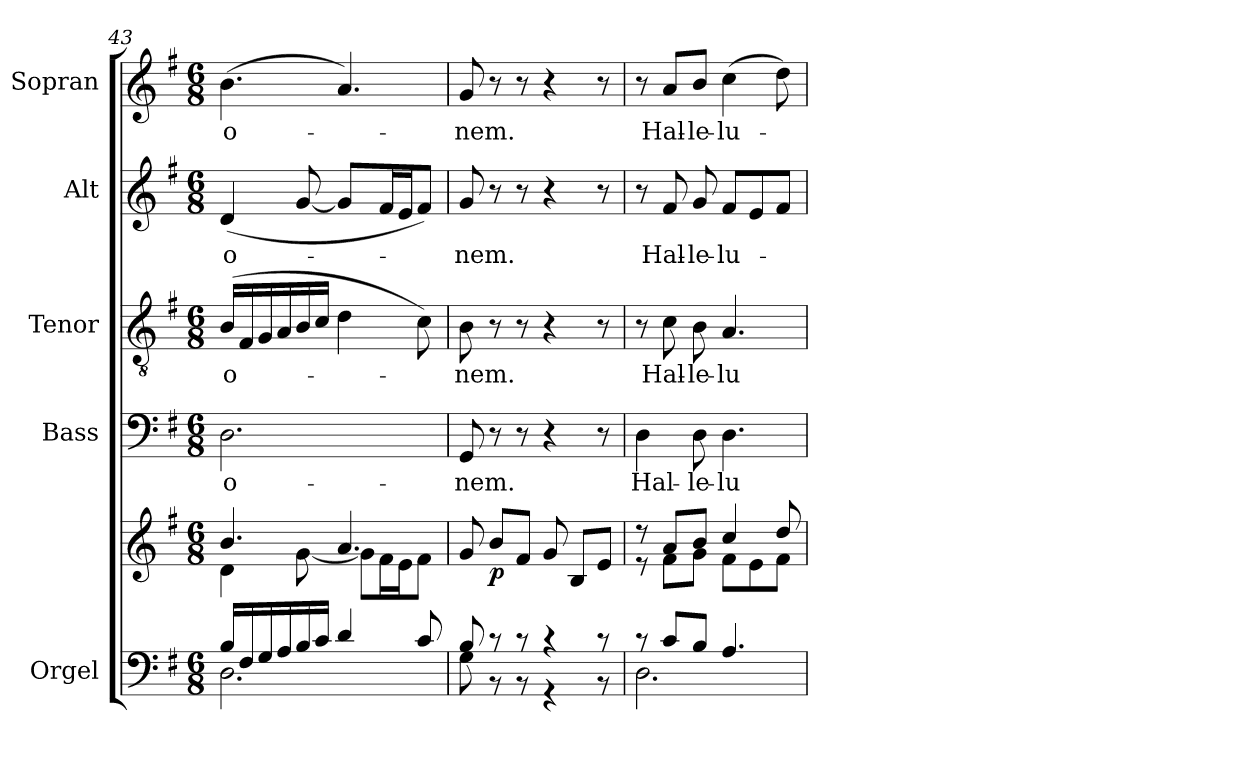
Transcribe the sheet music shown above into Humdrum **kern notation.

**kern	**kern	**dynam	**kern	**text	**kern	**text	**kern	**text	**kern	**text
*part5	*part5	*part5	*part4	*part4	*part3	*part3	*part2	*part2	*part1	*part1
*staff6	*staff5	*staff5/6	*staff4	*staff4	*staff3	*staff3	*staff2	*staff2	*staff1	*staff1
*I"Orgel	*	*	*I"Bass	*	*I"Tenor	*	*I"Alt	*	*I"Sopran	*
*I'Org.	*	*	*I'B.	*	*I'T.	*	*I'A.	*	*I'S.	*
*clefF4	*clefG2	*	*clefF4	*	*clefGv2	*	*clefG2	*	*clefG2	*
*k[f#]	*k[f#]	*	*k[f#]	*	*k[f#]	*	*k[f#]	*	*k[f#]	*
*G:	*G:	*	*G:	*	*G:	*	*G:	*	*G:	*
*M6/8	*M6/8	*	*M6/8	*	*M6/8	*	*M6/8	*	*M6/8	*
=43	=43	=43	=43	=43	=43	=43	=43	=43	=43	=43
*^	*^	*	*	*	*	*	*	*	*	*
!	!	!	!	!	!	!LO:LY:b	!	!LO:LY:b	!	!LO:LY:b	!	!LO:LY:b
16B/LL	2.D\	4.b/	4d\	.	2.D\	-o-	(>16B/LL	-o-	(<4d/	-o-	(>4.b\	-o-
16F#/	.	.	.	.	.	.	16F#/	.	.	.	.	.
16G/	.	.	.	.	.	.	16G/	.	.	.	.	.
16A/	.	.	.	.	.	.	16A/	.	.	.	.	.
16B/	.	.	[<8g\	.	.	.	16B/	.	[8g/	.	.	.
16c/JJ	.	.	.	.	.	.	16c/JJ	.	.	.	.	.
4d/	.	4.a/	8g\L]	.	.	.	4d\	.	8g/L]	.	4.a/)	.
.	.	.	16f#\L	.	.	.	.	.	16f#/L	.	.	.
.	.	.	16e\J	.	.	.	.	.	16e/J	.	.	.
8c/	.	.	8f#\J	.	.	.	8c\)	.	8f#/J)	.	.	.
=44	=44	=44	=44	=44	=44	=44	=44	=44	=44	=44	=44	=44
!	!	!	!	!	!	!LO:LY:b	!	!LO:LY:b	!	!LO:LY:b	!	!LO:LY:b
*	*	*v	*v	*	*	*	*	*	*	*	*	*
8B/	8G\	8g/	.	8GG/	-nem.	8B\	-nem.	8g/	-nem.	8g/	-nem.
!	!	!	!LO:DY:b	!	!	!	!	!	!	!	!
8r	8r	8b/L	p	8r	.	8r	.	8r	.	8r	.
8r	8r	8f#/J	.	8r	.	8r	.	8r	.	8r	.
4r	4r	8g/	.	4r	.	4r	.	4r	.	4r	.
.	.	8B/L	.	.	.	.	.	.	.	.	.
8r	8r	8e/J	.	8r	.	8r	.	8r	.	8r	.
!!LO:PB:g=z
=45	=45	=45	=45	=45	=45	=45	=45	=45	=45	=45	=45
*	*	*^	*	*	*	*	*	*	*	*	*
!	!	!	!	!	!	!LO:LY:b	!	!	!	!	!	!
8rc	2.D\	8r	8r	.	4D\	Hal-	8r	.	8r	.	8r	.
!	!	!	!	!	!	!	!	!LO:LY:b	!	!LO:LY:b	!	!LO:LY:b
8c/L	.	8a/L	8f#\L	.	.	.	8c\	Hal-	8f#/	Hal-	8a/L	Hal-
!	!	!	!	!	!	!LO:LY:b	!	!LO:LY:b	!	!LO:LY:b	!	!LO:LY:b
8B/J	.	8b/J	8g\J	.	8D\	-le-	8B\	-le-	8g/	-le-	8b/J	-le-
!	!	!	!	!	!	!LO:LY:b	!	!LO:LY:b	!	!LO:LY:b	!	!LO:LY:b
4.A/	.	4cc/	8f#\L	.	4.D\	-lu-	4.A/	-lu-	8f#/L	-lu-	(>4cc\	-lu-
.	.	.	8e\	.	.	.	.	.	8e/	.	.	.
.	.	8dd/	8f#\J	.	.	.	.	.	8f#/J	.	8dd\)	.
*v	*v	*	*	*	*	*	*	*	*	*	*	*
*	*v	*v	*	*	*	*	*	*	*	*	*
=	=	=	=	=	=	=	=	=	=	=
*-	*-	*-	*-	*-	*-	*-	*-	*-	*-	*-
